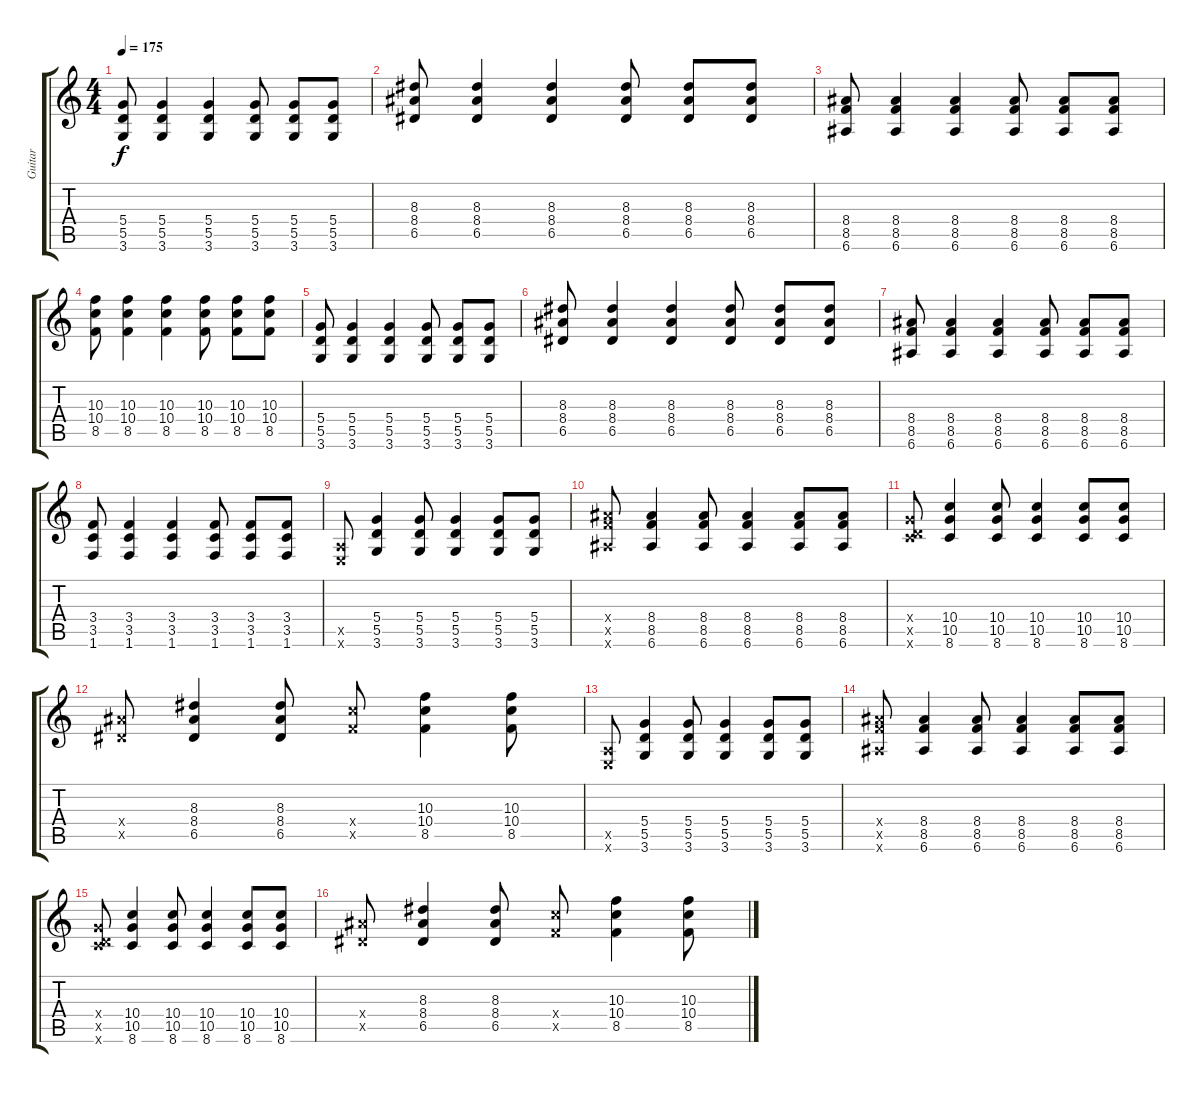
\track ("Guitar" "Guitar") {instrument distortionguitar}
\staff {score tabs}
\tuning (E4 B3 G3 D3 A2 E2) {hide}
\ts (4 4)
\tempo 175
\clef g2
\ks c
(5.4 5.5 3.6).8{dy f} (5.4 5.5 3.6).4 (5.4 5.5 3.6).4 (5.4 5.5 3.6).8 (5.4 5.5 3.6).8 (5.4 5.5 3.6).8 |
(8.3 8.4 6.5).8 (8.3 8.4 6.5).4 (8.3 8.4 6.5).4 (8.3 8.4 6.5).8 (8.3 8.4 6.5).8 (8.3 8.4 6.5).8 |
(8.4 8.5 6.6).8 (8.4 8.5 6.6).4 (8.4 8.5 6.6).4 (8.4 8.5 6.6).8 (8.4 8.5 6.6).8 (8.4 8.5 6.6).8 |
(10.3 10.4 8.5).8 (10.3 10.4 8.5).4 (10.3 10.4 8.5).4 (10.3 10.4 8.5).8 (10.3 10.4 8.5).8 (10.3 10.4 8.5).8 |
(5.4 5.5 3.6).8 (5.4 5.5 3.6).4 (5.4 5.5 3.6).4 (5.4 5.5 3.6).8 (5.4 5.5 3.6).8 (5.4 5.5 3.6).8 |
(8.3 8.4 6.5).8 (8.3 8.4 6.5).4 (8.3 8.4 6.5).4 (8.3 8.4 6.5).8 (8.3 8.4 6.5).8 (8.3 8.4 6.5).8 |
(8.4 8.5 6.6).8 (8.4 8.5 6.6).4 (8.4 8.5 6.6).4 (8.4 8.5 6.6).8 (8.4 8.5 6.6).8 (8.4 8.5 6.6).8 |
(3.4 3.5 1.6).8 (3.4 3.5 1.6).4 (3.4 3.5 1.6).4 (3.4 3.5 1.6).8 (3.4 3.5 1.6).8 (3.4 3.5 1.6).8 |
(0.5{x} 0.6{x}).8 (5.4 5.5 3.6).4 (5.4 5.5 3.6).8 (5.4 5.5 3.6).4 (5.4 5.5 3.6).8 (5.4 5.5 3.6).8 |
(8.4{x} 8.5{x} 6.6{x}).8 (8.4 8.5 6.6).4 (8.4 8.5 6.6).8 (8.4 8.5 6.6).4 (8.4 8.5 6.6).8 (8.4 8.5 6.6).8 |
(0.4{x} 10.5{x} 8.6{x}).8 (10.4 10.5 8.6).4 (10.4 10.5 8.6).8 (10.4 10.5 8.6).4 (10.4 10.5 8.6).8 (10.4 10.5 8.6).8 |
(8.4{x} 6.5{x}).8 (8.3 8.4 6.5).4 (8.3 8.4 6.5).8 (10.4{x} 8.5{x}).8 (10.3 10.4 8.5).4 (10.3 10.4 8.5).8 |
(0.5{x} 0.6{x}).8 (5.4 5.5 3.6).4 (5.4 5.5 3.6).8 (5.4 5.5 3.6).4 (5.4 5.5 3.6).8 (5.4 5.5 3.6).8 |
(8.4{x} 8.5{x} 6.6{x}).8 (8.4 8.5 6.6).4 (8.4 8.5 6.6).8 (8.4 8.5 6.6).4 (8.4 8.5 6.6).8 (8.4 8.5 6.6).8 |
(0.4{x} 10.5{x} 8.6{x}).8 (10.4 10.5 8.6).4 (10.4 10.5 8.6).8 (10.4 10.5 8.6).4 (10.4 10.5 8.6).8 (10.4 10.5 8.6).8 |
(8.4{x} 6.5{x}).8 (8.3 8.4 6.5).4 (8.3 8.4 6.5).8 (10.4{x} 8.5{x}).8 (10.3 10.4 8.5).4 (10.3 10.4 8.5).8
